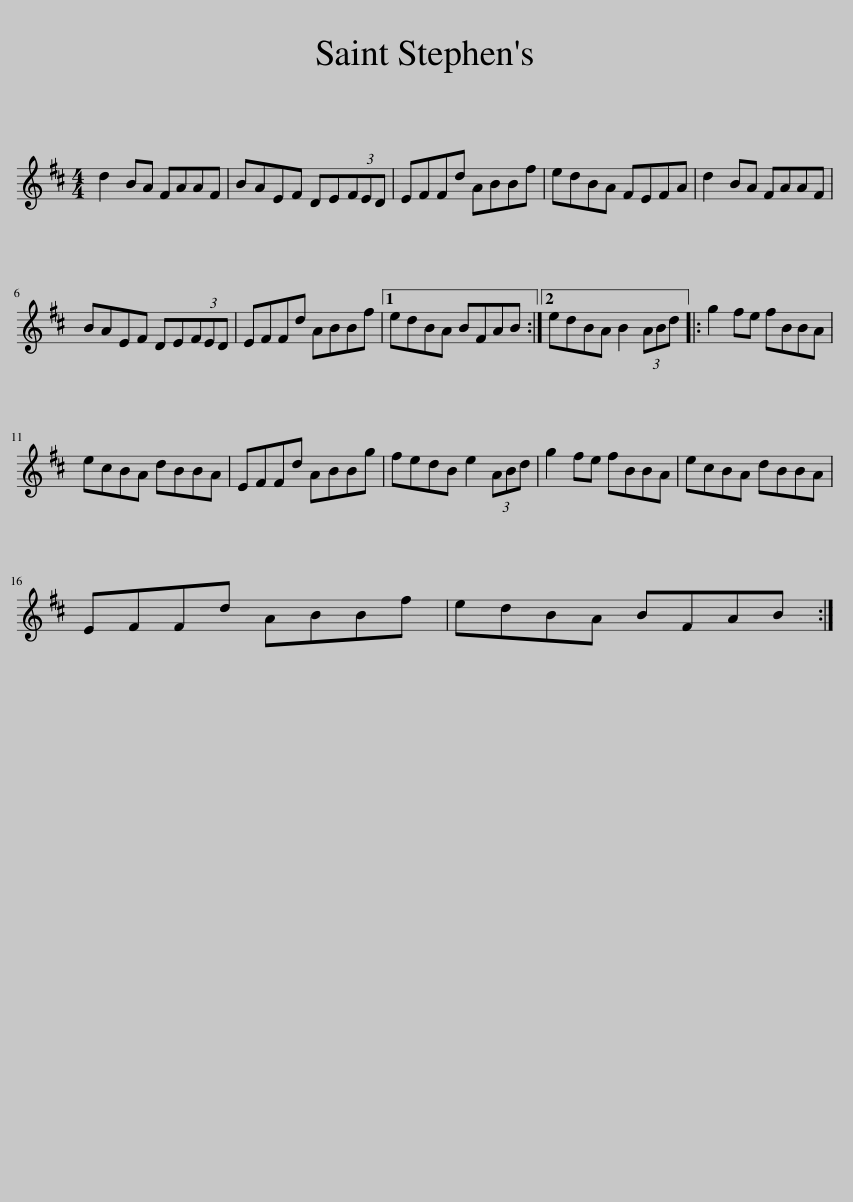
X:1
L:1/8
M:4/4
I:linebreak $
K:D
V:1 treble
V:1
 d2 BA FAAF | BAEF DE(3FED | EFFd ABBf | edBA FEFA | d2 BA FAAF |$ %5
 BAEF DE(3FED | EFFd ABBf |1 edBA BFAB :|2 edBA B2 (3ABd |: g2 fe fBBA |$ %10
 ecBA dBBA | EFFd ABBg | fedB e2 (3ABd | g2 fe fBBA | ecBA dBBA |$ %15
 EFFd ABBf | edBA BFAB :| %17
